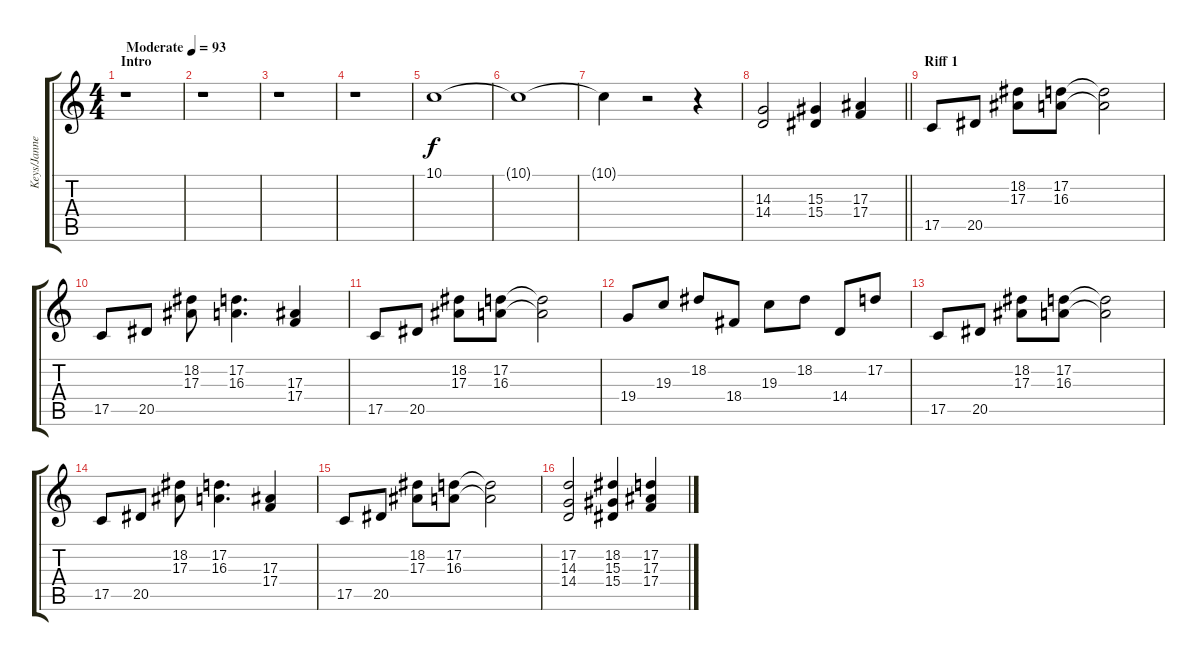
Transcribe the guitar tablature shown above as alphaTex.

\track ("Keys/Janne" "Keys/Janne") {instrument stringensemble1}
\staff {score tabs}
\tuning (D4 A3 F3 C3 G2 C2) {hide}
\ts (4 4)
\section ("" "Intro")
\tempo (93 "Moderate")
\clef g2
\ks c
r.1{dy f instrument stringensemble1} |
r.1 |
r.1 |
r.1 |
10.1.1 |
10.1{t}.1 |
10.1{t}.4 r.2 r.4 |
\barLineRight lightlight
(14.3 14.4).2 (15.3 15.4).4 (17.3 17.4).4 |
\section ("" "Riff 1")
17.5.8 20.5.8 (18.2 17.3).8 (17.2 16.3).8 (17.2{t} 16.3{t}).2 |
17.5.8 20.5.8 (18.2 17.3).8 (17.2 16.3).4{d} (17.3 17.4).4 |
17.5.8 20.5.8 (18.2 17.3).8 (17.2 16.3).8 (17.2{t} 16.3{t}).2 |
19.4.8 19.3.8 18.2.8 18.4.8 19.3.8 18.2.8 14.4.8 17.2.8 |
17.5.8 20.5.8 (18.2 17.3).8 (17.2 16.3).8 (17.2{t} 16.3{t}).2 |
17.5.8 20.5.8 (18.2 17.3).8 (17.2 16.3).4{d} (17.3 17.4).4 |
17.5.8 20.5.8 (18.2 17.3).8 (17.2 16.3).8 (17.2{t} 16.3{t}).2 |
(17.2 14.3 14.4).2 (18.2 15.3 15.4).4 (17.2 17.3 17.4).4
